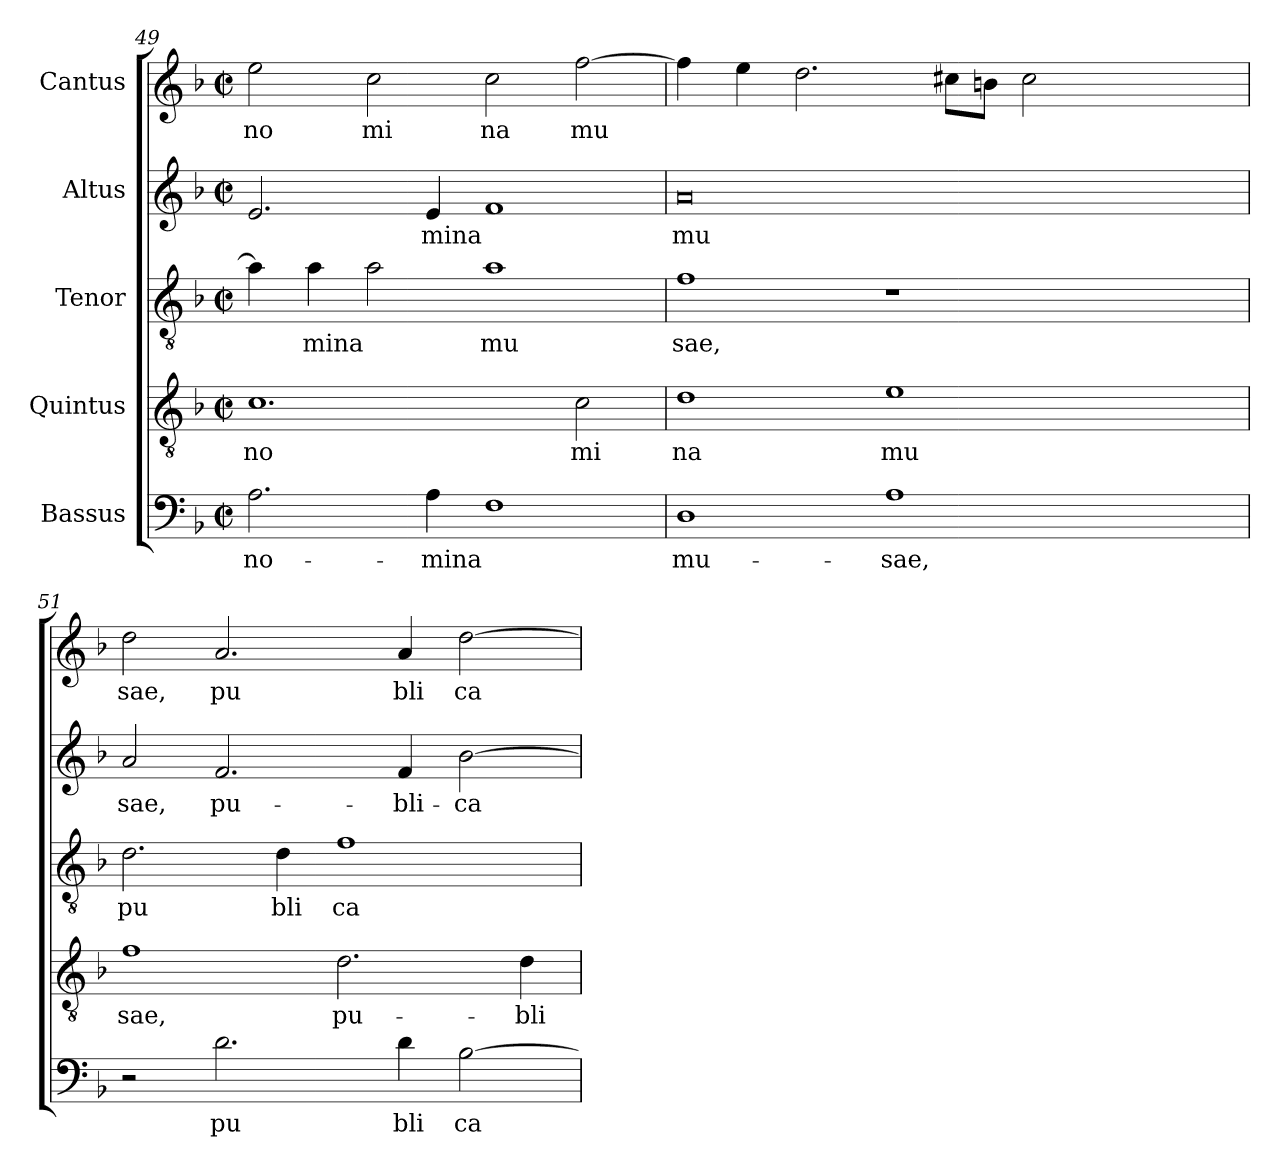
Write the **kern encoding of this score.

**kern	**text	**kern	**text	**kern	**text	**kern	**text	**kern	**text
*part5	*part5	*part4	*part4	*part3	*part3	*part2	*part2	*part1	*part1
*staff5	*staff5	*staff4	*staff4	*staff3	*staff3	*staff2	*staff2	*staff1	*staff1
*I"Bassus	*	*I"Quintus	*	*I"Tenor	*	*I"Altus	*	*I"Cantus	*
*clefF4	*	*clefGv2	*	*clefGv2	*	*clefG2	*	*clefG2	*
*k[b-]	*	*k[b-]	*	*k[b-]	*	*k[b-]	*	*k[b-]	*
*F:	*	*F:	*	*F:	*	*F:	*	*F:	*
*M2/2	*	*M2/2	*	*M2/2	*	*M2/2	*	*M2/2	*
*met(c|)	*	*met(c|)	*	*met(c|)	*	*met(c|)	*	*met(c|)	*
=49	=49	=49	=49	=49	=49	=49	=49	=49	=49
!	!LO:LY:b:cj	!	!LO:LY:b:cj	!	!	!	!	!	!LO:LY:b:cj
2.A\	no-	1.c	no	4a\]	.	2.e/	.	2ee\	no
!	!	!	!	!	!LO:LY:b:cj	!	!	!	!
.	.	.	.	4a\	mina	.	.	.	.
!	!	!	!	!	!	!	!	!	!LO:LY:b:cj
.	.	.	.	2a\	.	.	.	2cc\	mi
!	!LO:LY:b:cj	!	!	!	!	!	!LO:LY:b:cj	!	!
4A\	-mina	.	.	.	.	4e/	mina	.	.
!	!	!	!	!	!LO:LY:b:cj	!	!	!	!LO:LY:b:cj
1F	.	.	.	1a	mu	1f	.	2cc\	na
!	!	!	!LO:LY:b:cj	!	!	!	!	!	!LO:LY:b
.	.	2c\	mi	.	.	.	.	[>2ff\	mu
=50	=50	=50	=50	=50	=50	=50	=50	=50	=50
!	!LO:LY:b:cj	!	!LO:LY:b:cj	!	!LO:LY:b:cj	!	!LO:LY:b:cj	!	!
1D	mu-	1d	na	1f	sae,	0a	mu	4ff\]	.
.	.	.	.	.	.	.	.	4ee\	.
.	.	.	.	.	.	.	.	2.dd\	.
!	!LO:LY:b:cj	!	!LO:LY:b:cj	!LO:N:vis=1	!	!	!	!	!
1A	-sae,	1e	mu	0r	.	.	.	.	.
.	.	.	.	.	.	.	.	8cc#\L	.
.	.	.	.	.	.	.	.	8b\J	.
.	.	.	.	.	.	.	.	2cc#\	.
1ryy	.	1ryy	.	.	.	1ryy	.	1ryy	.
!!LO:LB:g=z
=51	=51	=51	=51	=51	=51	=51	=51	=51	=51
!	!	!	!LO:LY:b:cj	!	!LO:LY:b:cj	!	!LO:LY:b:cj	!	!LO:LY:b:cj
2r	.	1f	sae,	2.d\	pu	2a/	sae,	2dd\	sae,
!	!LO:LY:b:cj	!	!	!	!	!	!LO:LY:b:cj	!	!LO:LY:b:cj
2.d\	pu	.	.	.	.	2.f/	pu-	2.a/	pu
!	!	!	!	!	!LO:LY:b:cj	!	!	!	!
.	.	.	.	4d\	bli	.	.	.	.
!	!	!	!LO:LY:b:cj	!	!LO:LY:b:cj	!	!	!	!
.	.	2.d\	pu-	1f	ca	.	.	.	.
!	!LO:LY:b:cj	!	!	!	!	!	!LO:LY:b:cj	!	!LO:LY:b:cj
4d\	bli	.	.	.	.	4f/	-bli-	4a/	bli
!	!LO:LY:b:cj	!	!	!	!	!	!LO:LY:b:cj	!	!LO:LY:b:cj
[>2B-\	ca	.	.	.	.	[>2b-\	-ca	[>2dd\	ca
!	!	!	!LO:LY:b:cj	!	!	!	!	!	!
.	.	4d\	-bli-	.	.	.	.	.	.
=	=	=	=	=	=	=	=	=	=
*-	*-	*-	*-	*-	*-	*-	*-	*-	*-
